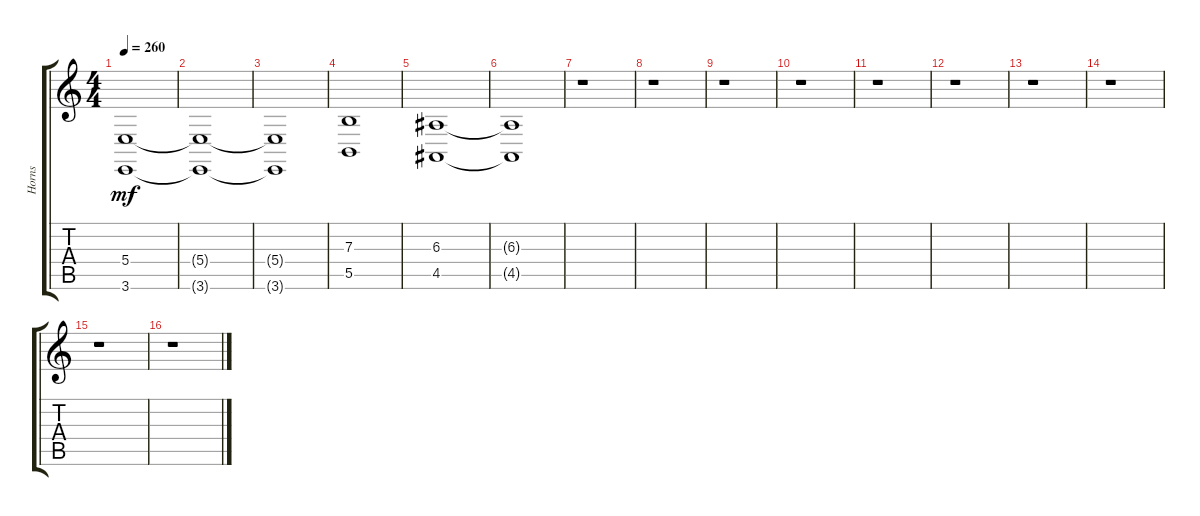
\track ("Horns" "Horns") {instrument brasssection}
\staff {score tabs}
\tuning (Db4 Ab3 E3 B2 Gb2 Db2) {hide}
\ts (4 4)
\tempo 260
\clef g2
\ks c
(5.4 3.6).1{dy mf} |
(5.4{t} 3.6{t}).1 |
(5.4{t} 3.6{t}).1 |
(7.3 5.5).1 |
(6.3 4.5).1 |
(6.3{t} 4.5{t}).1 |
r.1 |
r.1 |
r.1 |
r.1 |
r.1 |
r.1 |
r.1 |
r.1 |
r.1 |
r.1
